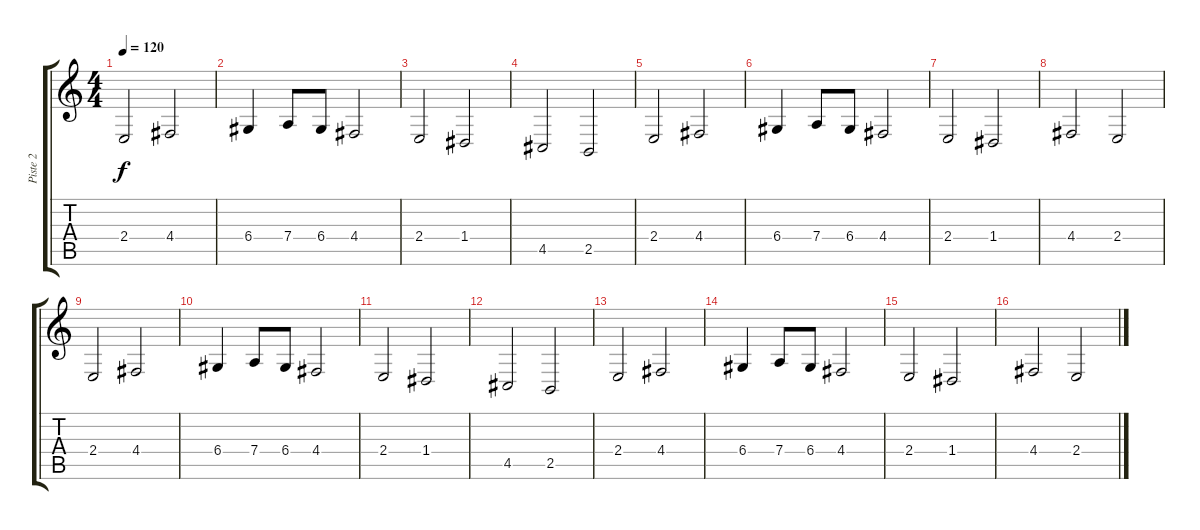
\track ("Piste 2" "Piste 2") {instrument pad5bowed}
\staff {score tabs}
\tuning (E4 B3 G3 D3 A2 E2) {hide}
\ts (4 4)
\tempo 120
\clef g2
\ks c
2.4.2{dy f} 4.4.2 |
6.4.4 7.4.8 6.4.8 4.4.2 |
2.4.2 1.4.2 |
4.5.2 2.5.2 |
2.4.2 4.4.2 |
6.4.4 7.4.8 6.4.8 4.4.2 |
2.4.2 1.4.2 |
4.4.2 2.4.2 |
2.4.2 4.4.2 |
6.4.4 7.4.8 6.4.8 4.4.2 |
2.4.2 1.4.2 |
4.5.2 2.5.2 |
2.4.2 4.4.2 |
6.4.4 7.4.8 6.4.8 4.4.2 |
2.4.2 1.4.2 |
4.4.2 2.4.2
